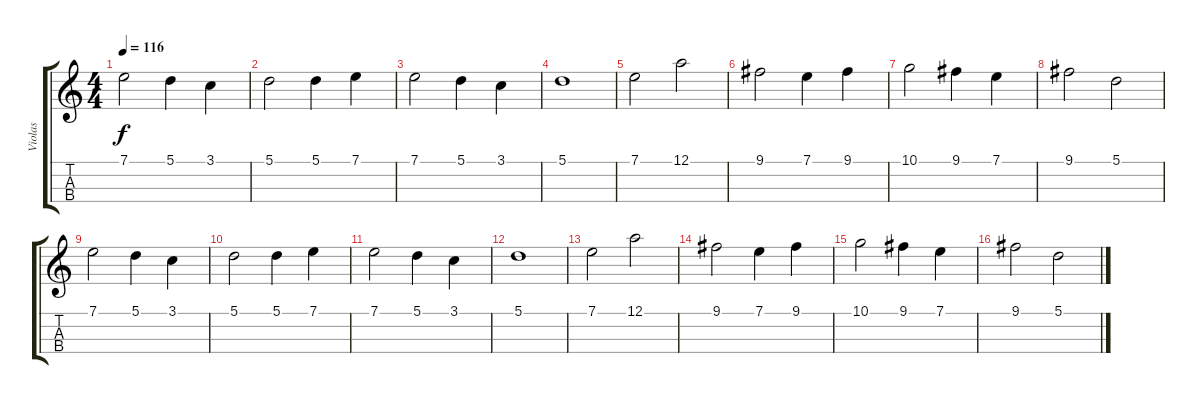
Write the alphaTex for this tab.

\track ("Violas" "Violas") {instrument viola}
\staff {score tabs}
\tuning (A4 D4 G3 C3) {hide}
\ts (4 4)
\tempo 116
\clef g2
\ks c
7.1.2{dy f} 5.1.4 3.1.4 |
5.1.2 5.1.4 7.1.4 |
7.1.2 5.1.4 3.1.4 |
5.1.1 |
7.1.2 12.1.2 |
9.1.2 7.1.4 9.1.4 |
10.1.2 9.1.4 7.1.4 |
9.1.2 5.1.2 |
7.1.2 5.1.4 3.1.4 |
5.1.2 5.1.4 7.1.4 |
7.1.2 5.1.4 3.1.4 |
5.1.1 |
7.1.2 12.1.2 |
9.1.2 7.1.4 9.1.4 |
10.1.2 9.1.4 7.1.4 |
9.1.2 5.1.2
